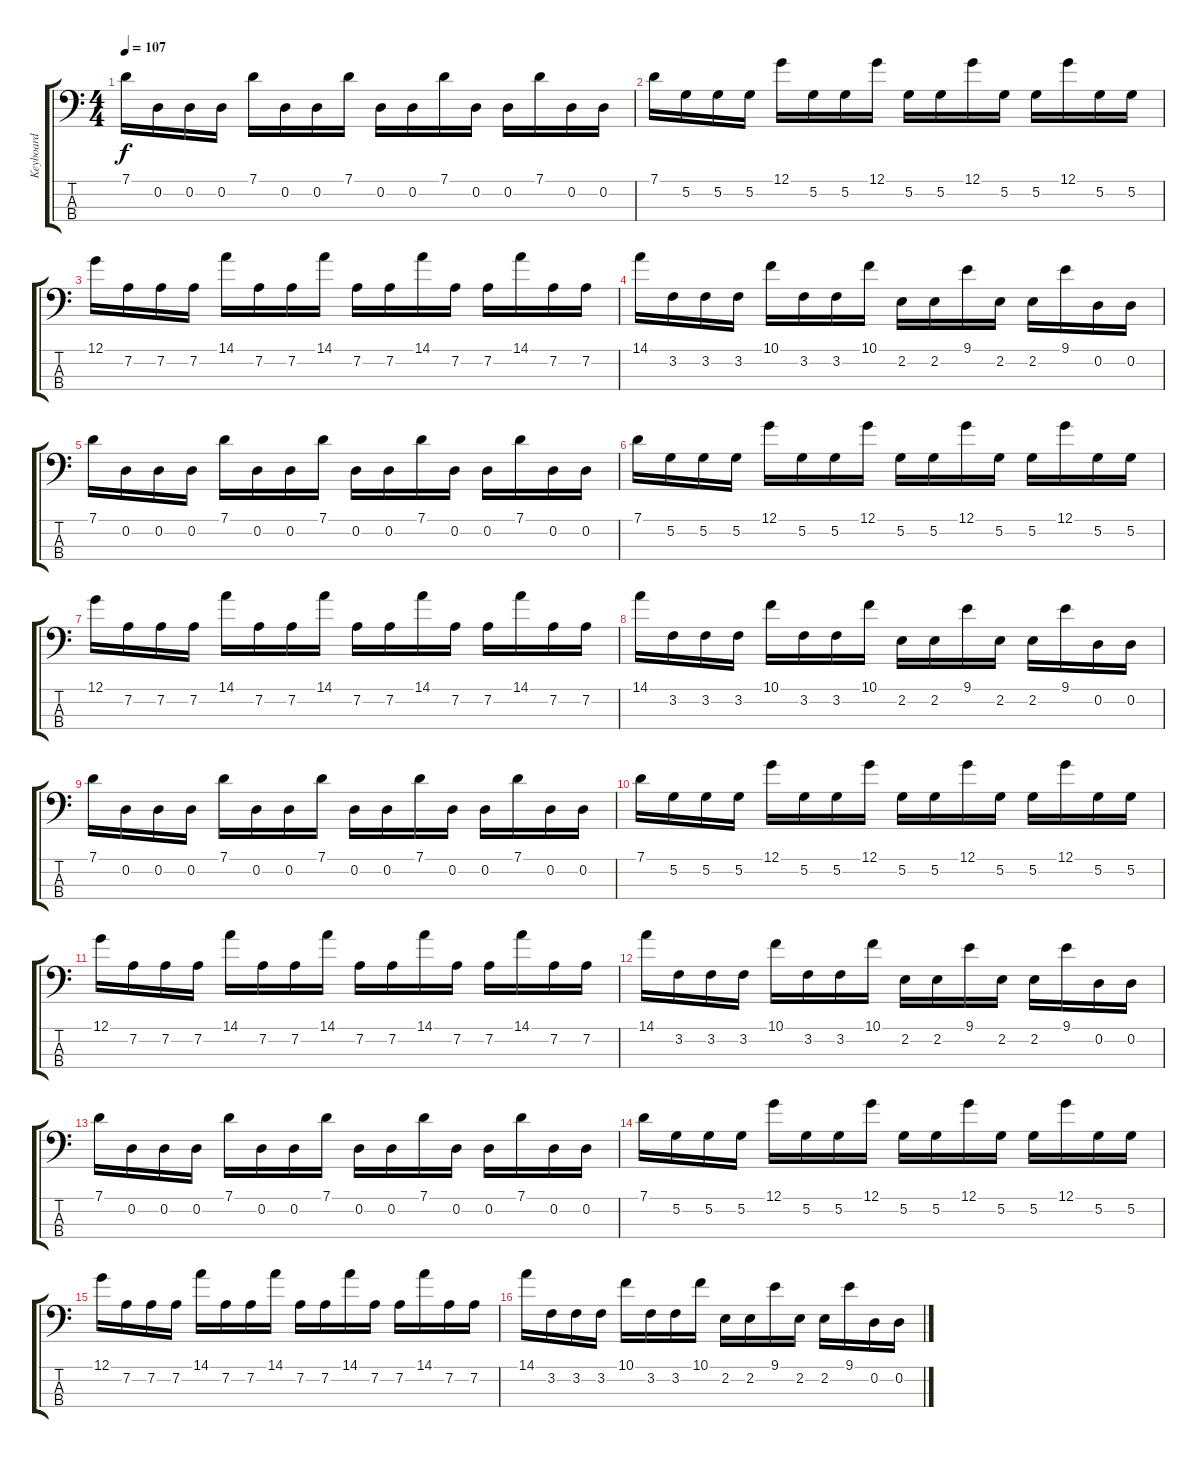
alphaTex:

\track ("Keyboard" "Keyboard") {instrument synthbass2}
\staff {score tabs}
\tuning (G2 D2 A1 E1) {hide}
\ts (4 4)
\tempo 107
\clef f4
\ks c
7.1.16{dy f volume 12} 0.2.16 0.2.16 0.2.16 7.1.16 0.2.16 0.2.16 7.1.16 0.2.16 0.2.16 7.1.16 0.2.16 0.2.16 7.1.16 0.2.16 0.2.16 |
7.1.16 5.2.16 5.2.16 5.2.16 12.1.16 5.2.16 5.2.16 12.1.16 5.2.16 5.2.16 12.1.16 5.2.16 5.2.16 12.1.16 5.2.16 5.2.16 |
12.1.16 7.2.16 7.2.16 7.2.16 14.1.16 7.2.16 7.2.16 14.1.16 7.2.16 7.2.16 14.1.16 7.2.16 7.2.16 14.1.16 7.2.16 7.2.16 |
14.1.16 3.2.16 3.2.16 3.2.16 10.1.16 3.2.16 3.2.16 10.1.16 2.2.16 2.2.16 9.1.16 2.2.16 2.2.16 9.1.16 0.2.16 0.2.16 |
7.1.16{volume 16} 0.2.16 0.2.16 0.2.16 7.1.16 0.2.16 0.2.16 7.1.16 0.2.16 0.2.16 7.1.16 0.2.16 0.2.16 7.1.16 0.2.16 0.2.16 |
7.1.16 5.2.16 5.2.16 5.2.16 12.1.16 5.2.16 5.2.16 12.1.16 5.2.16 5.2.16 12.1.16 5.2.16 5.2.16 12.1.16 5.2.16 5.2.16 |
12.1.16 7.2.16 7.2.16 7.2.16 14.1.16 7.2.16 7.2.16 14.1.16 7.2.16 7.2.16 14.1.16 7.2.16 7.2.16 14.1.16 7.2.16 7.2.16 |
14.1.16 3.2.16 3.2.16 3.2.16 10.1.16 3.2.16 3.2.16 10.1.16 2.2.16 2.2.16 9.1.16 2.2.16 2.2.16 9.1.16 0.2.16 0.2.16 |
7.1.16 0.2.16 0.2.16 0.2.16 7.1.16 0.2.16 0.2.16 7.1.16 0.2.16 0.2.16 7.1.16 0.2.16 0.2.16 7.1.16 0.2.16 0.2.16 |
7.1.16 5.2.16 5.2.16 5.2.16 12.1.16 5.2.16 5.2.16 12.1.16 5.2.16 5.2.16 12.1.16 5.2.16 5.2.16 12.1.16 5.2.16 5.2.16 |
12.1.16 7.2.16 7.2.16 7.2.16 14.1.16 7.2.16 7.2.16 14.1.16 7.2.16 7.2.16 14.1.16 7.2.16 7.2.16 14.1.16 7.2.16 7.2.16 |
14.1.16 3.2.16 3.2.16 3.2.16 10.1.16 3.2.16 3.2.16 10.1.16 2.2.16 2.2.16 9.1.16 2.2.16 2.2.16 9.1.16 0.2.16 0.2.16 |
7.1.16 0.2.16 0.2.16 0.2.16 7.1.16 0.2.16 0.2.16 7.1.16 0.2.16 0.2.16 7.1.16 0.2.16 0.2.16 7.1.16 0.2.16 0.2.16 |
7.1.16 5.2.16 5.2.16 5.2.16 12.1.16 5.2.16 5.2.16 12.1.16 5.2.16 5.2.16 12.1.16 5.2.16 5.2.16 12.1.16 5.2.16 5.2.16 |
12.1.16 7.2.16 7.2.16 7.2.16 14.1.16 7.2.16 7.2.16 14.1.16 7.2.16 7.2.16 14.1.16 7.2.16 7.2.16 14.1.16 7.2.16 7.2.16 |
14.1.16 3.2.16 3.2.16 3.2.16 10.1.16 3.2.16 3.2.16 10.1.16 2.2.16 2.2.16 9.1.16 2.2.16 2.2.16 9.1.16 0.2.16 0.2.16
